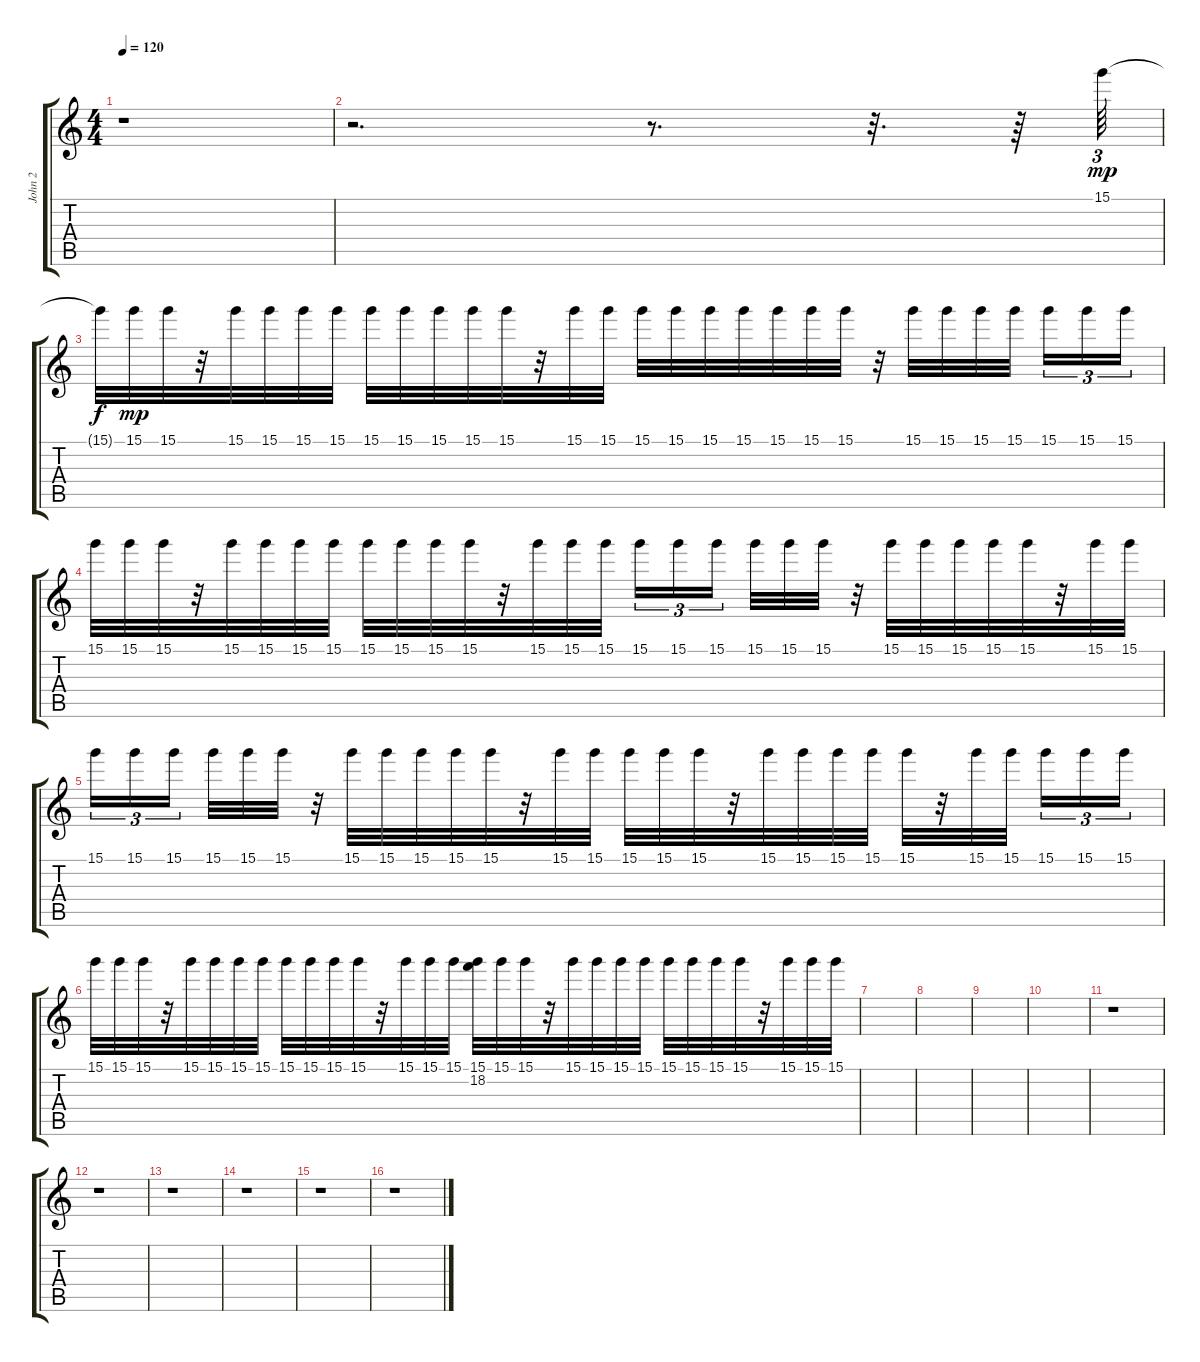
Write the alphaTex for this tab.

\track ("John 2" "John 2") {instrument electricguitarmuted}
\staff {score tabs}
\tuning (E4 B3 G3 D3 A2 E2) {hide}
\ts (4 4)
\tempo 120
\clef g2
\ks c
r.1{dy mp} |
r.2{d} r.8{d} r.32{d} r.64 15.1.64{tu (3 2)} |
15.1{t}.32{dy f} 15.1.32{dy mp} 15.1.32 r.32 15.1.32 15.1.32 15.1.32 15.1.32 15.1.32 15.1.32 15.1.32 15.1.32 15.1.32 r.32 15.1.32 15.1.32 15.1.32 15.1.32 15.1.32 15.1.32 15.1.32 15.1.32 15.1.32 r.32 15.1.32 15.1.32 15.1.32 15.1.32{beam splitsecondary} 15.1.16{tu (3 2)} 15.1.16{tu (3 2)} 15.1.16{tu (3 2)} |
15.1.32 15.1.32 15.1.32 r.32 15.1.32 15.1.32 15.1.32 15.1.32 15.1.32 15.1.32 15.1.32 15.1.32 r.32 15.1.32 15.1.32 15.1.32 15.1.16{tu (3 2)} 15.1.16{tu (3 2)} 15.1.16{tu (3 2) beam splitsecondary} 15.1.32 15.1.32 15.1.32 r.32 15.1.32 15.1.32 15.1.32 15.1.32 15.1.32 r.32 15.1.32 15.1.32 |
15.1.16{tu (3 2)} 15.1.16{tu (3 2)} 15.1.16{tu (3 2) beam splitsecondary} 15.1.32 15.1.32 15.1.32 r.32 15.1.32 15.1.32 15.1.32 15.1.32 15.1.32 r.32 15.1.32 15.1.32 15.1.32 15.1.32 15.1.32 r.32 15.1.32 15.1.32 15.1.32 15.1.32 15.1.32 r.32 15.1.32 15.1.32{beam splitsecondary} 15.1.16{tu (3 2)} 15.1.16{tu (3 2)} 15.1.16{tu (3 2)} |
15.1.32 15.1.32 15.1.32 r.32 15.1.32 15.1.32 15.1.32 15.1.32 15.1.32 15.1.32 15.1.32 15.1.32 r.32 15.1.32 15.1.32 15.1.32 (15.1 18.2).32 15.1.32 15.1.32 r.32 15.1.32 15.1.32 15.1.32 15.1.32 15.1.32 15.1.32 15.1.32 15.1.32 r.32 15.1.32 15.1.32 15.1.32 |
|
|
|
|
r.1 |
r.1 |
r.1 |
r.1 |
r.1 |
r.1
